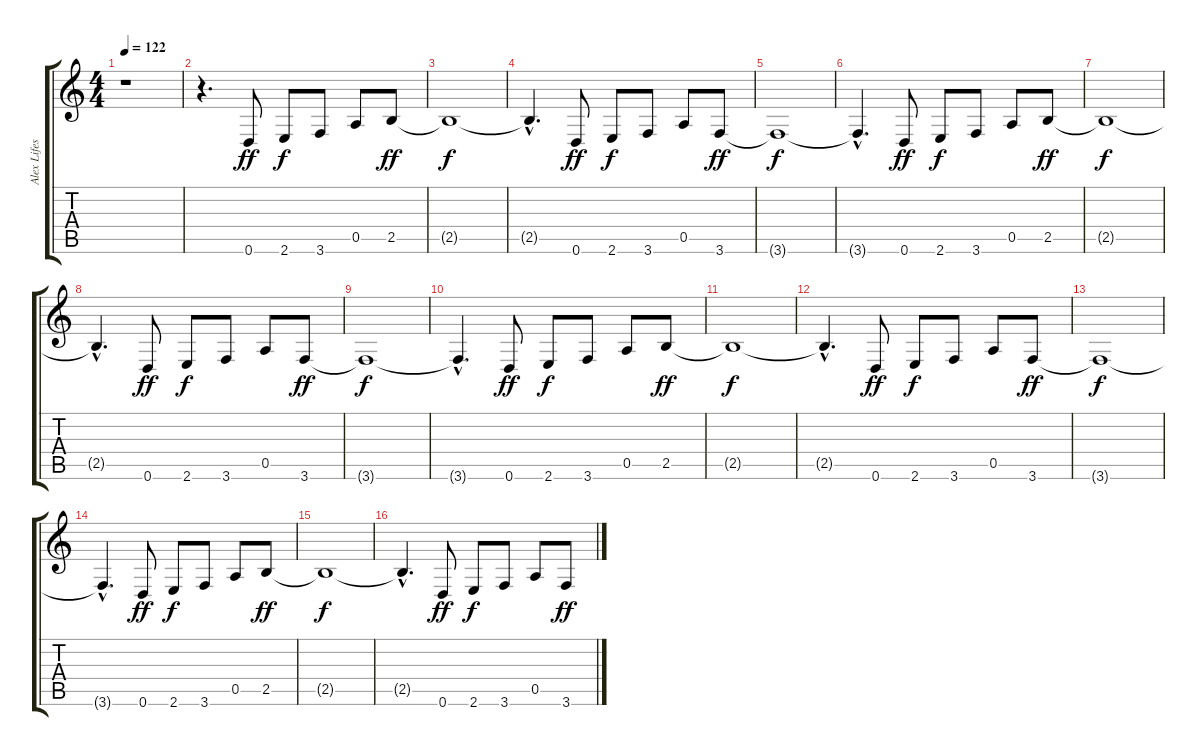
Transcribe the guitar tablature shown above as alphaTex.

\track ("Alex Lifeson" "Alex Lifes") {instrument distortionguitar}
\staff {score tabs}
\tuning (E4 B3 G3 D3 A2 D2) {hide}
\ts (4 4)
\tempo 122
\clef g2
\ks c
r.1{dy ff instrument distortionguitar} |
r.4{d} 0.6.8 2.6.8{dy f} 3.6.8 0.5.8 2.5.8{dy ff} |
2.5{t}.1{dy f} |
2.5{hac t}.4{d} 0.6.8{dy ff} 2.6.8{dy f} 3.6.8 0.5.8 3.6.8{dy ff} |
3.6{t}.1{dy f} |
3.6{hac t}.4{d} 0.6.8{dy ff} 2.6.8{dy f} 3.6.8 0.5.8 2.5.8{dy ff} |
2.5{t}.1{dy f} |
2.5{hac t}.4{d} 0.6.8{dy ff} 2.6.8{dy f} 3.6.8 0.5.8 3.6.8{dy ff} |
3.6{t}.1{dy f} |
3.6{hac t}.4{d} 0.6.8{dy ff} 2.6.8{dy f} 3.6.8 0.5.8 2.5.8{dy ff} |
2.5{t}.1{dy f} |
2.5{hac t}.4{d} 0.6.8{dy ff} 2.6.8{dy f} 3.6.8 0.5.8 3.6.8{dy ff} |
3.6{t}.1{dy f} |
3.6{hac t}.4{d} 0.6.8{dy ff} 2.6.8{dy f} 3.6.8 0.5.8 2.5.8{dy ff} |
2.5{t}.1{dy f} |
2.5{hac t}.4{d} 0.6.8{dy ff} 2.6.8{dy f} 3.6.8 0.5.8 3.6.8{dy ff}
